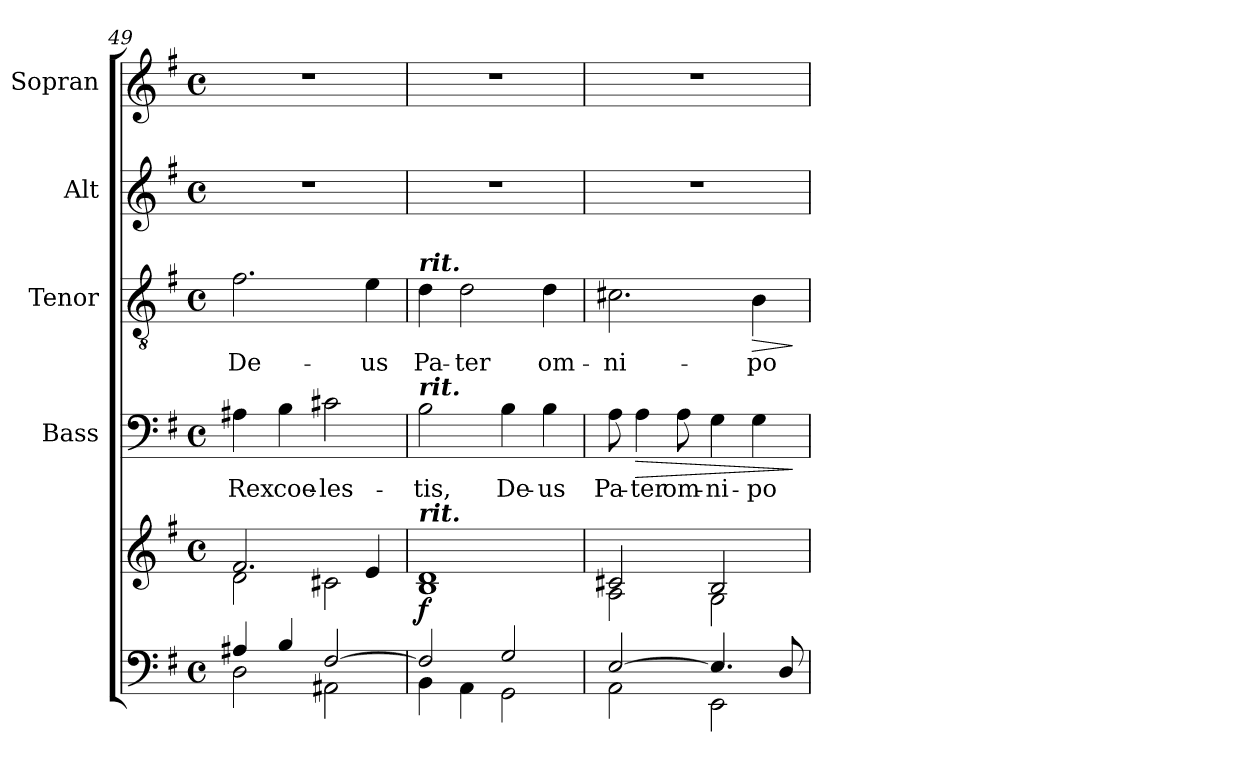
**kern	**kern	**dynam	**kern	**text	**dynam	**kern	**text	**dynam	**kern	**kern
*part5	*part5	*part5	*part4	*part4	*part4	*part3	*part3	*part3	*part2	*part1
*staff6	*staff5	*staff5/6	*staff4	*staff4	*staff4	*staff3	*staff3	*staff3	*staff2	*staff1
*	*	*	*I"Bass	*	*	*I"Tenor	*	*	*I"Alt	*I"Sopran
*	*	*	*I'B.	*	*	*I'T.	*	*	*I'A.	*I'S.
*clefF4	*clefG2	*	*clefF4	*	*	*clefGv2	*	*	*clefG2	*clefG2
*k[f#]	*k[f#]	*	*k[f#]	*	*	*k[f#]	*	*	*k[f#]	*k[f#]
*G:	*G:	*	*G:	*	*	*G:	*	*	*G:	*G:
*M4/4	*M4/4	*	*M4/4	*	*	*M4/4	*	*	*M4/4	*M4/4
*met(c)	*met(c)	*	*met(c)	*	*	*met(c)	*	*	*met(c)	*met(c)
=49	=49	=49	=49	=49	=49	=49	=49	=49	=49	=49
*^	*^	*	*	*	*	*	*	*	*	*
!	!	!	!	!	!	!LO:LY:b	!	!	!LO:LY:b	!	!	!
4A#X/	2D\	2.f#/	2d\	.	4A#X\	Rex	.	2.f#\	De-	.	1r	1r
!	!	!	!	!	!	!LO:LY:b	!	!	!	!	!	!
4B/	.	.	.	.	4B\	coe-	.	.	.	.	.	.
!	!	!	!	!	!	!LO:LY:b	!	!	!	!	!	!
[>2F#/	2AA#X\	.	2c#X\	.	2c#X\	-les-	.	.	.	.	.	.
!	!	!	!	!	!	!	!	!	!LO:LY:b	!	!	!
.	.	4e/	.	.	.	.	.	4e\	-us	.	.	.
=50	=50	=50	=50	=50	=50	=50	=50	=50	=50	=50	=50	=50
!	!	!	!	!	!	!	!	!LO:TX:a:Bi:t=rit.	!	!	!	!
!	!	!	!	!	!LO:TX:a:Bi:t=rit.	!	!	!	!	!	!	!
!	!	!LO:TX:a:Bi:t=rit.	!	!	!	!	!	!	!	!	!	!
!	!	!	!	!LO:DY:b	!	!LO:LY:b	!	!	!LO:LY:b	!	!	!
2F#/]	4BB\	1d	1B	f	2B\	-tis,	.	4d\	Pa-	.	1r	1r
!	!	!	!	!	!	!	!	!	!LO:LY:b	!	!	!
.	4AA\	.	.	.	.	.	.	2d\	-ter	.	.	.
!	!	!	!	!	!	!LO:LY:b	!	!	!	!	!	!
2G/	2GG\	.	.	.	4B\	De-	.	.	.	.	.	.
!	!	!	!	!	!	!LO:LY:b	!	!	!LO:LY:b	!	!	!
.	.	.	.	.	4B\	-us	.	4d\	om-	.	.	.
=51	=51	=51	=51	=51	=51	=51	=51	=51	=51	=51	=51	=51
!	!	!	!	!	!	!LO:LY:b	!	!	!LO:LY:b	!	!	!
[>2E/	2AA\	2c#X/	2A\	.	8A\	Pa-	.	2.c#X\	-ni-	.	1r	1r
!	!	!	!	!	!	!LO:LY:b	!LO:HP:b	!	!	!	!	!
.	.	.	.	.	4A\	-ter	>	.	.	.	.	.
!	!	!	!	!	!	!LO:LY:b	!	!	!	!	!	!
.	.	.	.	.	8A\	om-	.	.	.	.	.	.
!	!	!	!	!	!	!LO:LY:b	!	!	!	!	!	!
4.E/]	2EE\	2B/	2G\	.	4G\	-ni-	.	.	.	.	.	.
!	!	!	!	!	!	!LO:LY:b	!	!	!LO:LY:b	!LO:HP:b	!	!
.	.	.	.	.	4G\	-po-	.	4B\	-po-	>	.	.
8D/	.	.	.	.	.	.	.	.	.	.	.	.
*v	*v	*	*	*	*	*	*	*	*	*	*	*
*	*v	*v	*	*	*	*	*	*	*	*	*
.	.	.	.	.	]	.	.	]	.	.
=	=	=	=	=	=	=	=	=	=	=
*-	*-	*-	*-	*-	*-	*-	*-	*-	*-	*-
